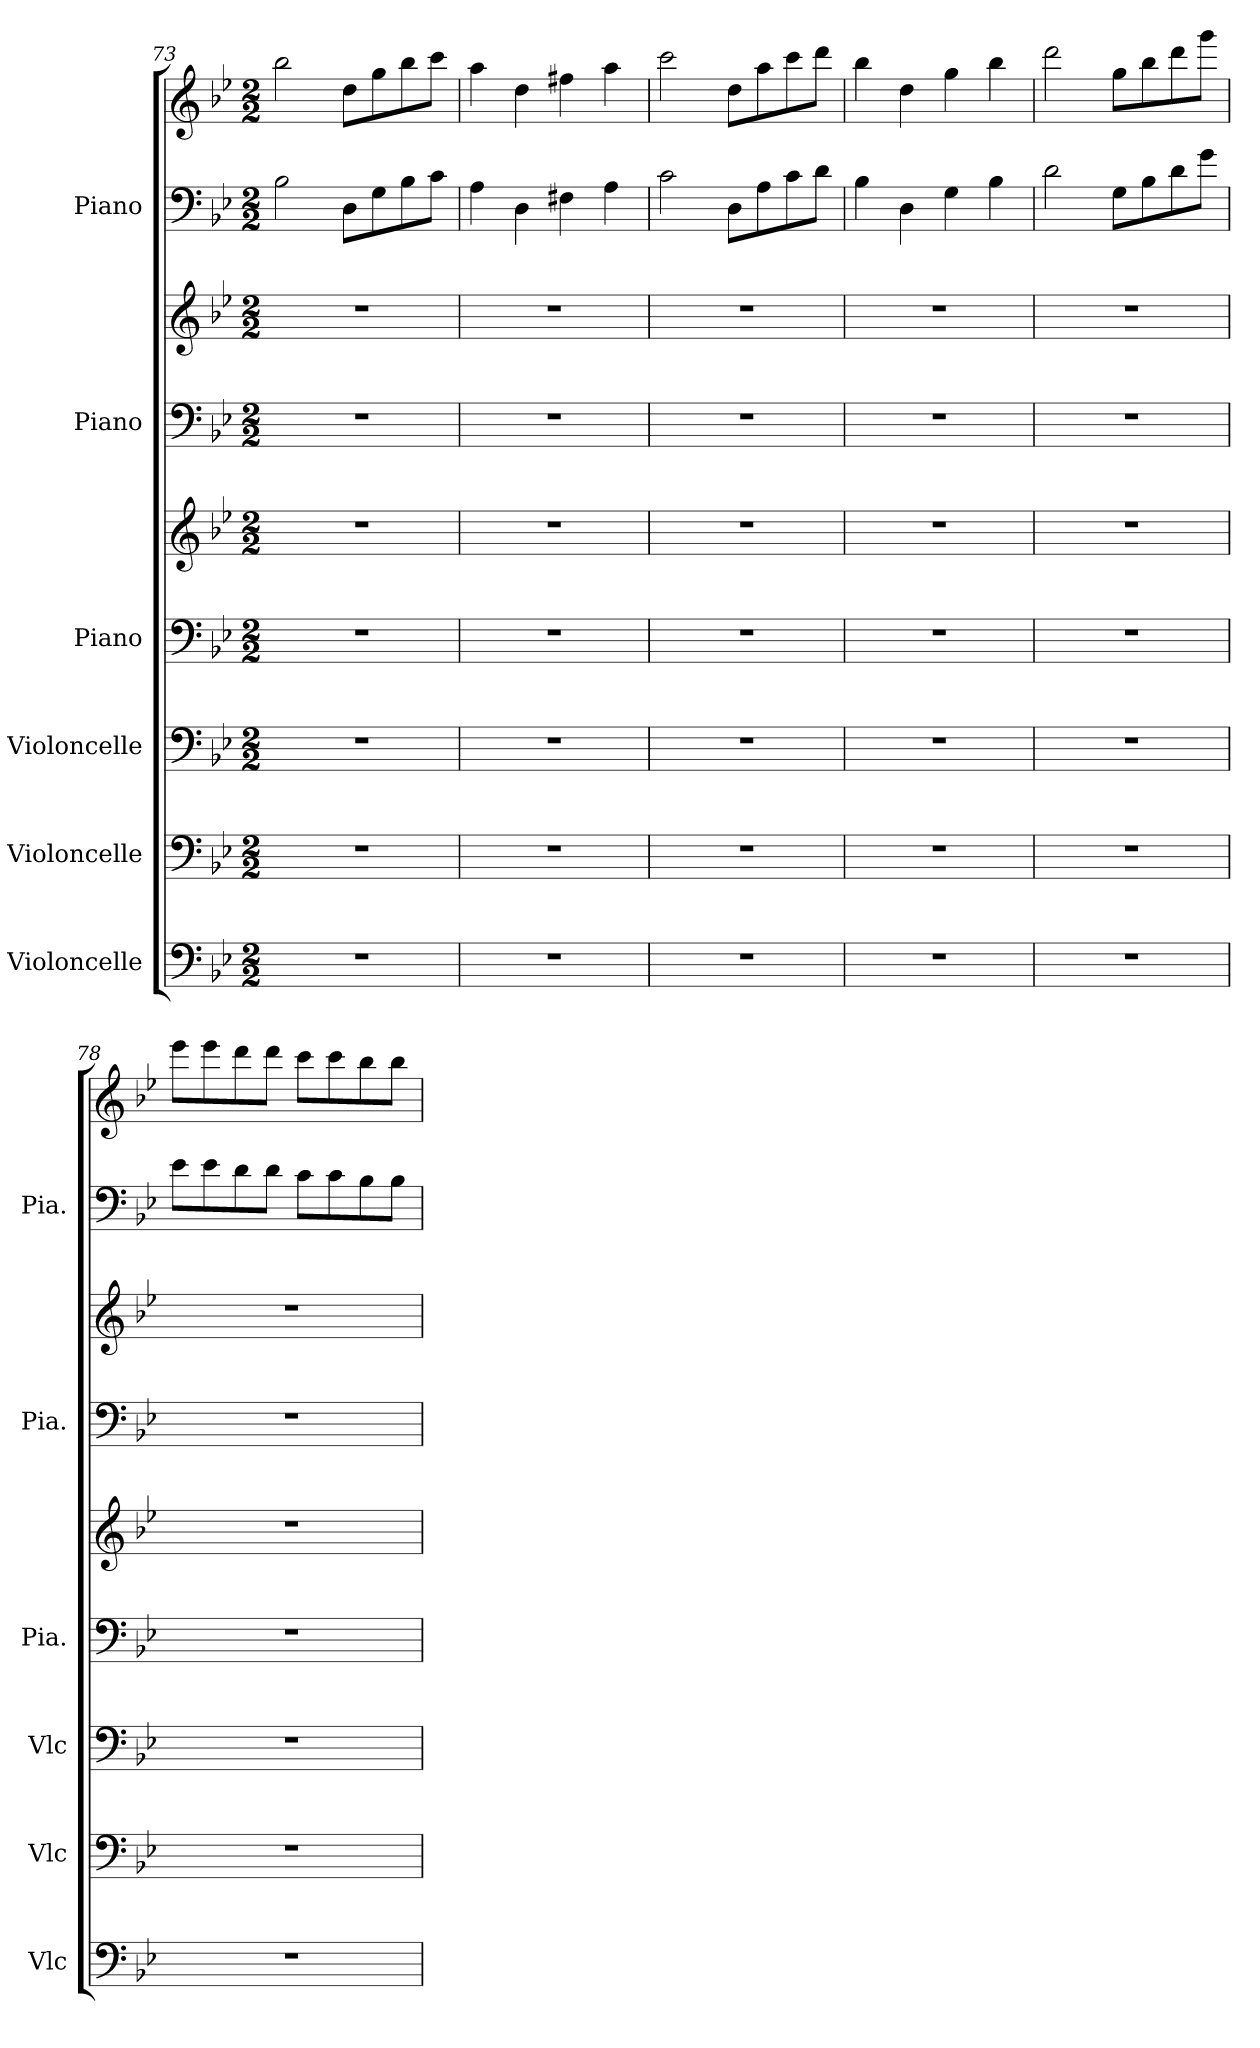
**kern	**kern	**kern	**kern	**kern	**kern	**kern	**kern	**kern
*part6	*part5	*part4	*part3	*part3	*part2	*part2	*part1	*part1
*staff9	*staff8	*staff7	*staff6	*staff5	*staff4	*staff3	*staff2	*staff1
*I"Violoncelle	*I"Violoncelle	*I"Violoncelle	*I"Piano	*	*I"Piano	*	*I"Piano	*
*I'Vlc	*I'Vlc	*I'Vlc	*I'Pia.	*	*I'Pia.	*	*I'Pia.	*
*clefF4	*clefF4	*clefF4	*clefF4	*clefG2	*clefF4	*clefG2	*clefF4	*clefG2
*k[b-e-]	*k[b-e-]	*k[b-e-]	*k[b-e-]	*k[b-e-]	*k[b-e-]	*k[b-e-]	*k[b-e-]	*k[b-e-]
*M2/2	*M2/2	*M2/2	*M2/2	*M2/2	*M2/2	*M2/2	*M2/2	*M2/2
=73	=73	=73	=73	=73	=73	=73	=73	=73
1r	1r	1r	1r	1r	1r	1r	2B-\	2bb-\
.	.	.	.	.	.	.	8D\L	8dd\L
.	.	.	.	.	.	.	8G\	8gg\
.	.	.	.	.	.	.	8B-\	8bb-\
.	.	.	.	.	.	.	8c\J	8ccc\J
=74	=74	=74	=74	=74	=74	=74	=74	=74
1r	1r	1r	1r	1r	1r	1r	4A\	4aa\
.	.	.	.	.	.	.	4D\	4dd\
.	.	.	.	.	.	.	4F#X\	4ff#X\
.	.	.	.	.	.	.	4A\	4aa\
!!LO:PB:g=z
=75	=75	=75	=75	=75	=75	=75	=75	=75
1r	1r	1r	1r	1r	1r	1r	2c\	2ccc\
.	.	.	.	.	.	.	8D\L	8dd\L
.	.	.	.	.	.	.	8A\	8aa\
.	.	.	.	.	.	.	8c\	8ccc\
.	.	.	.	.	.	.	8d\J	8ddd\J
=76	=76	=76	=76	=76	=76	=76	=76	=76
1r	1r	1r	1r	1r	1r	1r	4B-\	4bb-\
.	.	.	.	.	.	.	4D\	4dd\
.	.	.	.	.	.	.	4G\	4gg\
.	.	.	.	.	.	.	4B-\	4bb-\
=77	=77	=77	=77	=77	=77	=77	=77	=77
1r	1r	1r	1r	1r	1r	1r	2d\	2ddd\
.	.	.	.	.	.	.	8G\L	8gg\L
.	.	.	.	.	.	.	8B-\	8bb-\
.	.	.	.	.	.	.	8d\	8ddd\
.	.	.	.	.	.	.	8g\J	8ggg\J
=78	=78	=78	=78	=78	=78	=78	=78	=78
1r	1r	1r	1r	1r	1r	1r	8e-\L	8eee-\L
.	.	.	.	.	.	.	8e-\	8eee-\
.	.	.	.	.	.	.	8d\	8ddd\
.	.	.	.	.	.	.	8d\J	8ddd\J
.	.	.	.	.	.	.	8c\L	8ccc\L
.	.	.	.	.	.	.	8c\	8ccc\
.	.	.	.	.	.	.	8B-\	8bb-\
.	.	.	.	.	.	.	8B-\J	8bb-\J
=	=	=	=	=	=	=	=	=
*-	*-	*-	*-	*-	*-	*-	*-	*-
